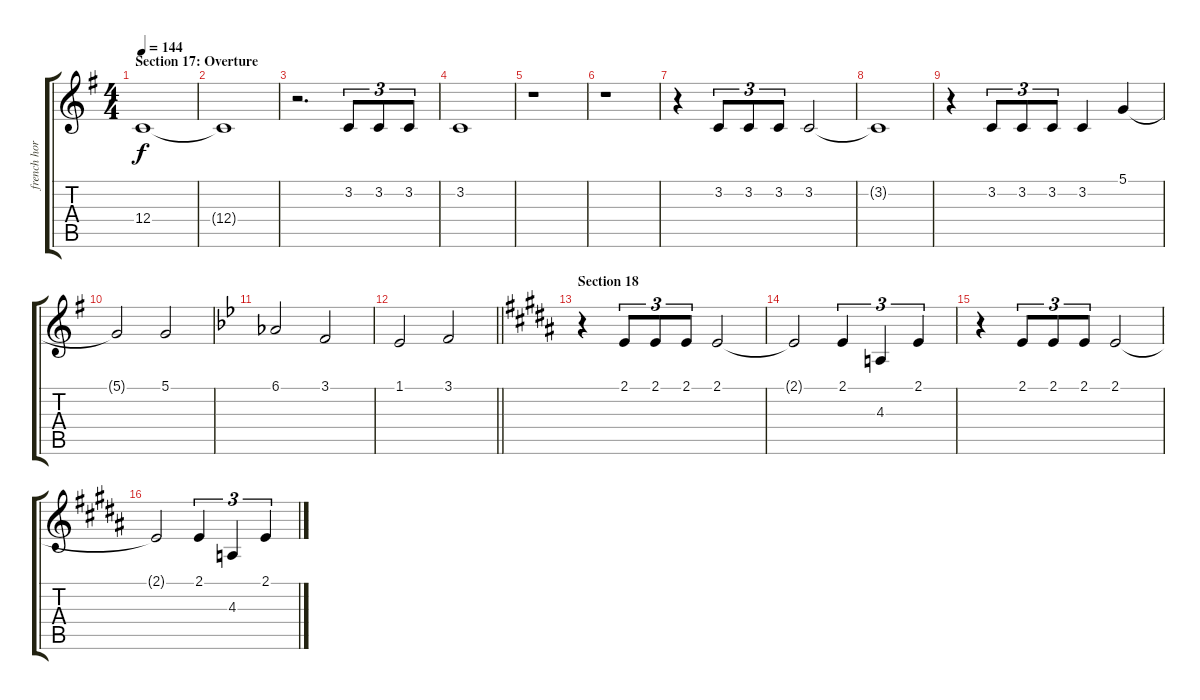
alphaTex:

\track ("french horn" "french hor") {instrument frenchhorn}
\staff {score tabs}
\tuning (D4 A3 F3 C3 G2 D2) {hide}
\ts (4 4)
\section ("" "Section 17: Overture")
\tempo 144
\clef g2
\ks eminor
12.4.1{dy f} |
12.4{t}.1 |
r.2{d} 3.2.8{tu (3 2)} 3.2.8{tu (3 2)} 3.2.8{tu (3 2)} |
3.2.1 |
r.1 |
r.1 |
r.4 3.2.8{tu (3 2)} 3.2.8{tu (3 2)} 3.2.8{tu (3 2)} 3.2.2 |
3.2{t}.1 |
r.4 3.2.8{tu (3 2)} 3.2.8{tu (3 2)} 3.2.8{tu (3 2)} 3.2.4 5.1.4 |
5.1{t}.2 5.1.2 |
\ks gminor
6.1.2 3.1.2 |
\barLineRight lightlight
1.1.2 3.1.2 |
\section ("" "Section 18")
\ks g#minor
r.4 2.1.8{tu (3 2)} 2.1.8{tu (3 2)} 2.1.8{tu (3 2)} 2.1.2 |
2.1{t}.2 2.1.4{tu (3 2)} 4.3.4{tu (3 2)} 2.1.4{tu (3 2)} |
r.4 2.1.8{tu (3 2)} 2.1.8{tu (3 2)} 2.1.8{tu (3 2)} 2.1.2 |
2.1{t}.2 2.1.4{tu (3 2)} 4.3.4{tu (3 2)} 2.1.4{tu (3 2)}
